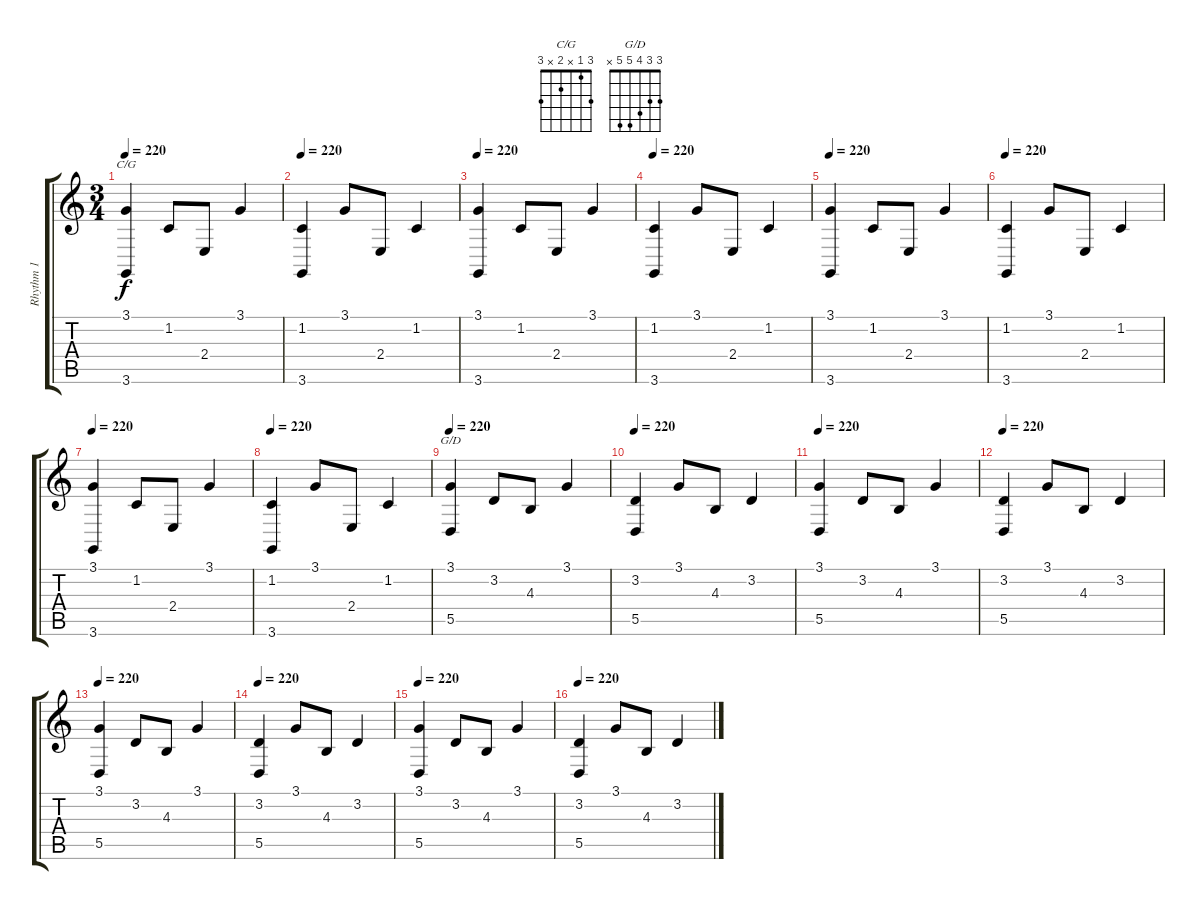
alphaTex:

\track ("Rhythm 1" "Rhythm 1") {instrument harpsichord}
\staff {score tabs}
\tuning (E4 B3 G3 D3 A2 E2) {hide}
\chord ("C/G" 3 1 x 2 x 3)
\chord ("G/D" 3 3 4 5 5 x)
\ts (3 4)
\tempo 220
\clef g2
\ks c
(3.1 3.6).4{ch "C/G" dy f} 1.2.8 2.4.8 3.1.4 |
\tempo 220
(1.2 3.6).4 3.1.8 2.4.8 1.2.4 |
\tempo 220
(3.1 3.6).4 1.2.8 2.4.8 3.1.4 |
\tempo 220
(1.2 3.6).4 3.1.8 2.4.8 1.2.4 |
\tempo 220
(3.1 3.6).4 1.2.8 2.4.8 3.1.4 |
\tempo 220
(1.2 3.6).4 3.1.8 2.4.8 1.2.4 |
\tempo 220
(3.1 3.6).4 1.2.8 2.4.8 3.1.4 |
\tempo 220
(1.2 3.6).4 3.1.8 2.4.8 1.2.4 |
\tempo 220
(3.1 5.5).4{ch "G/D"} 3.2.8 4.3.8 3.1.4 |
\tempo 220
(3.2 5.5).4 3.1.8 4.3.8 3.2.4 |
\tempo 220
(3.1 5.5).4 3.2.8 4.3.8 3.1.4 |
\tempo 220
(3.2 5.5).4 3.1.8 4.3.8 3.2.4 |
\tempo 220
(3.1 5.5).4 3.2.8 4.3.8 3.1.4 |
\tempo 220
(3.2 5.5).4 3.1.8 4.3.8 3.2.4 |
\tempo 220
(3.1 5.5).4 3.2.8 4.3.8 3.1.4 |
\tempo 220
(3.2 5.5).4 3.1.8 4.3.8 3.2.4
